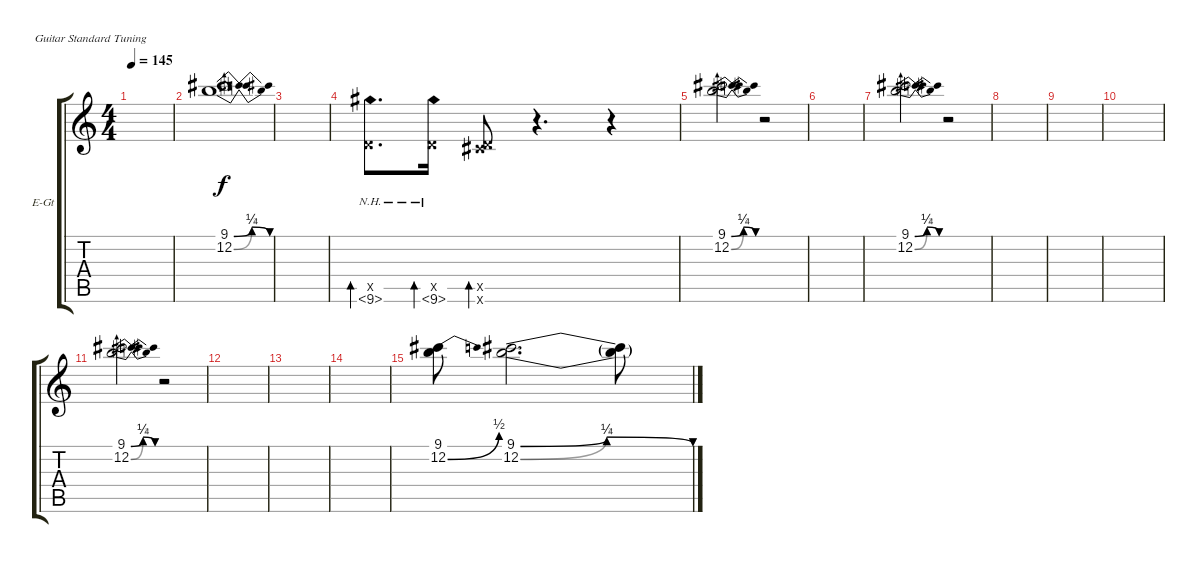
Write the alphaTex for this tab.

\defaultSystemsLayout 4
\bracketExtendMode groupsimilarinstruments
\firstSystemTrackNameOrientation horizontal
\otherSystemsTrackNameOrientation horizontal
\track ("Cook" "E-Gt") {instrument electricguitarclean}
\staff {score tabs}
\tuning (E4 B3 G3 D3 A2 E2)
\ts (4 4)
\tempo 145
\clef g2
\ks c
|
(9.1{be (bendrelease 0 0 22.8 1 37.199999999999996 1 59.4 0)} 12.2{be (bendrelease 0 0 18.599999999999998 2 28.799999999999997 2 40.199999999999996 0)}).1 |
|
(9.6{nh} 5.5{x}).8{d bd 31} (9.6{nh} 5.5{x}).16{bd 30} (9.6{x} 5.5{x}).8{bd 39} r.4{d} r.4 |
(9.1{be (bendrelease 0 0 22.8 1 37.199999999999996 1 59.4 0)} 12.2{be (bendrelease 0 0 18.599999999999998 2 28.799999999999997 2 40.199999999999996 0)}).2 r.2 |
|
(9.1{be (bendrelease 0 0 22.8 1 37.199999999999996 1 59.4 0)} 12.2{be (bendrelease 0 0 18.599999999999998 2 28.799999999999997 2 40.199999999999996 0)}).2 r.2 |
|
|
|
(9.1{be (bendrelease 0 0 22.8 1 37.199999999999996 1 59.4 0)} 12.2{be (bendrelease 0 0 18.599999999999998 2 28.799999999999997 2 40.199999999999996 0)}).2 r.2 |
|
|
|
(9.1 12.2{be (bend 0 0 17.4 2)}).8 (9.1{be (bendrelease 0 0 22.8 1 37.199999999999996 1 59.4 0)} 12.2{be (bendrelease 0 0 18.599999999999998 2 28.799999999999997 2 40.199999999999996 0)}).2{d} (9.1{t} 12.2{t}).8
